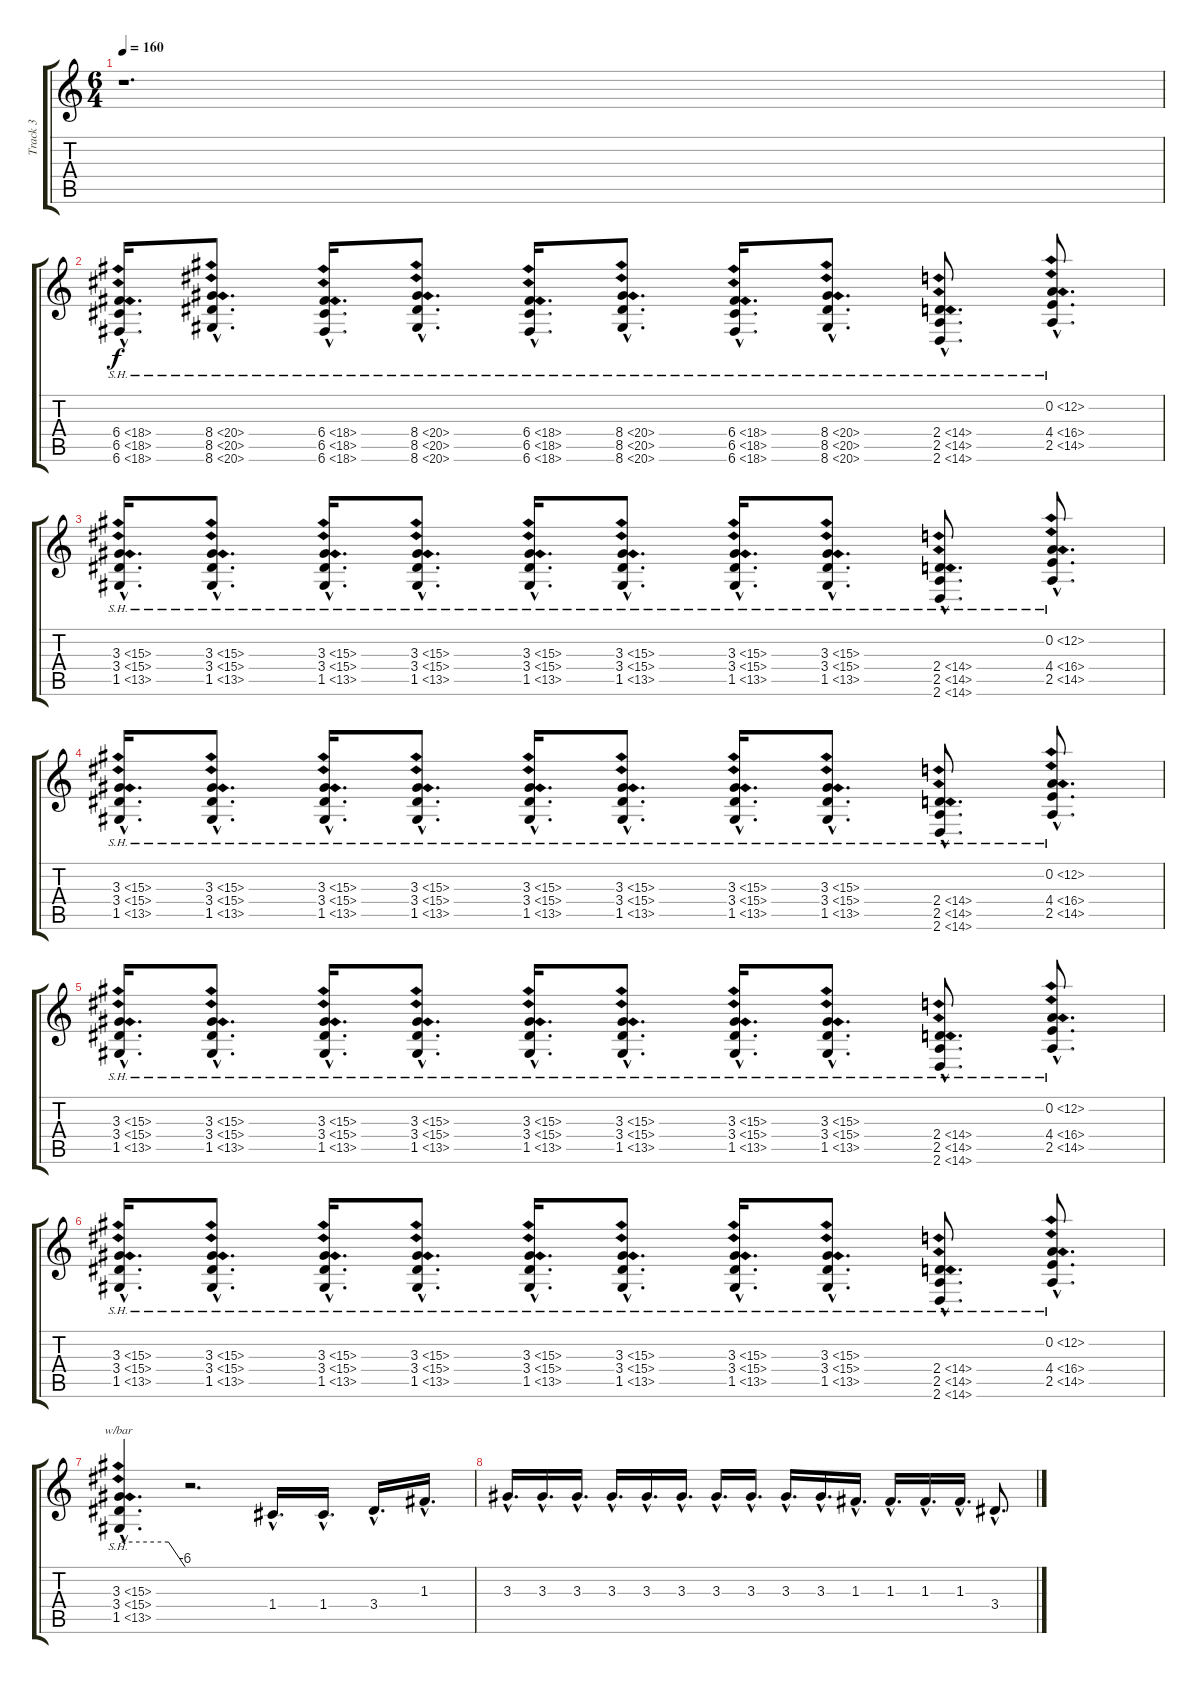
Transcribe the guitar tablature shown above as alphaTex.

\track ("Track 3" "Track 3") {instrument overdrivenguitar}
\staff {score tabs}
\tuning (D4 A3 F3 C3 G2 C2) {hide}
\ts (6 4)
\tempo 160
\clef g2
\ks c
r.1{d dy f instrument overdrivenguitar} |
(6.4{sh 12 hac} 6.5{sh 12 hac} 6.6{sh 12 hac}).16{d} (8.4{sh 12 hac} 8.5{sh 12 hac} 8.6{sh 12 hac}).8{d} (6.4{sh 12 hac} 6.5{sh 12 hac} 6.6{sh 12 hac}).16{d} (8.4{sh 12 hac} 8.5{sh 12 hac} 8.6{sh 12 hac}).8{d} (6.4{sh 12 hac} 6.5{sh 12 hac} 6.6{sh 12 hac}).16{d} (8.4{sh 12 hac} 8.5{sh 12 hac} 8.6{sh 12 hac}).8{d} (6.4{sh 12 hac} 6.5{sh 12 hac} 6.6{sh 12 hac}).16{d} (8.4{sh 12 hac} 8.5{sh 12 hac} 8.6{sh 12 hac}).8{d} (2.4{sh 12 hac} 2.5{sh 12 hac} 2.6{sh 12 hac}).8{d} (0.2{sh 12 hac} 4.4{sh 12 hac} 2.5{sh 12 hac}).8{d} |
(3.3{sh 12 hac} 3.4{sh 12 hac} 1.5{sh 12 hac}).16{d} (3.3{sh 12 hac} 3.4{sh 12 hac} 1.5{sh 12 hac}).8{d} (3.3{sh 12 hac} 3.4{sh 12 hac} 1.5{sh 12 hac}).16{d} (3.3{sh 12 hac} 3.4{sh 12 hac} 1.5{sh 12 hac}).8{d} (3.3{sh 12 hac} 3.4{sh 12 hac} 1.5{sh 12 hac}).16{d} (3.3{sh 12 hac} 3.4{sh 12 hac} 1.5{sh 12 hac}).8{d} (3.3{sh 12 hac} 3.4{sh 12 hac} 1.5{sh 12 hac}).16{d} (3.3{sh 12 hac} 3.4{sh 12 hac} 1.5{sh 12 hac}).8{d} (2.4{sh 12 hac} 2.5{sh 12 hac} 2.6{sh 12 hac}).8{d} (0.2{sh 12 hac} 4.4{sh 12 hac} 2.5{sh 12 hac}).8{d} |
(3.3{sh 12 hac} 3.4{sh 12 hac} 1.5{sh 12 hac}).16{d} (3.3{sh 12 hac} 3.4{sh 12 hac} 1.5{sh 12 hac}).8{d} (3.3{sh 12 hac} 3.4{sh 12 hac} 1.5{sh 12 hac}).16{d} (3.3{sh 12 hac} 3.4{sh 12 hac} 1.5{sh 12 hac}).8{d} (3.3{sh 12 hac} 3.4{sh 12 hac} 1.5{sh 12 hac}).16{d} (3.3{sh 12 hac} 3.4{sh 12 hac} 1.5{sh 12 hac}).8{d} (3.3{sh 12 hac} 3.4{sh 12 hac} 1.5{sh 12 hac}).16{d} (3.3{sh 12 hac} 3.4{sh 12 hac} 1.5{sh 12 hac}).8{d} (2.4{sh 12 hac} 2.5{sh 12 hac} 2.6{sh 12 hac}).8{d} (0.2{sh 12 hac} 4.4{sh 12 hac} 2.5{sh 12 hac}).8{d} |
(3.3{sh 12 hac} 3.4{sh 12 hac} 1.5{sh 12 hac}).16{d} (3.3{sh 12 hac} 3.4{sh 12 hac} 1.5{sh 12 hac}).8{d} (3.3{sh 12 hac} 3.4{sh 12 hac} 1.5{sh 12 hac}).16{d} (3.3{sh 12 hac} 3.4{sh 12 hac} 1.5{sh 12 hac}).8{d} (3.3{sh 12 hac} 3.4{sh 12 hac} 1.5{sh 12 hac}).16{d} (3.3{sh 12 hac} 3.4{sh 12 hac} 1.5{sh 12 hac}).8{d} (3.3{sh 12 hac} 3.4{sh 12 hac} 1.5{sh 12 hac}).16{d} (3.3{sh 12 hac} 3.4{sh 12 hac} 1.5{sh 12 hac}).8{d} (2.4{sh 12 hac} 2.5{sh 12 hac} 2.6{sh 12 hac}).8{d} (0.2{sh 12 hac} 4.4{sh 12 hac} 2.5{sh 12 hac}).8{d} |
(3.3{sh 12 hac} 3.4{sh 12 hac} 1.5{sh 12 hac}).16{d} (3.3{sh 12 hac} 3.4{sh 12 hac} 1.5{sh 12 hac}).8{d} (3.3{sh 12 hac} 3.4{sh 12 hac} 1.5{sh 12 hac}).16{d} (3.3{sh 12 hac} 3.4{sh 12 hac} 1.5{sh 12 hac}).8{d} (3.3{sh 12 hac} 3.4{sh 12 hac} 1.5{sh 12 hac}).16{d} (3.3{sh 12 hac} 3.4{sh 12 hac} 1.5{sh 12 hac}).8{d} (3.3{sh 12 hac} 3.4{sh 12 hac} 1.5{sh 12 hac}).16{d} (3.3{sh 12 hac} 3.4{sh 12 hac} 1.5{sh 12 hac}).8{d} (2.4{sh 12 hac} 2.5{sh 12 hac} 2.6{sh 12 hac}).8{d} (0.2{sh 12 hac} 4.4{sh 12 hac} 2.5{sh 12 hac}).8{d} |
(3.3{sh 12 hac} 3.4{sh 12 hac} 1.5{sh 12 hac}).4{d tbe (custom default 0 0 45 0 60 -24)} r.2{d} 1.4{hac}.16{d} 1.4{hac}.16{d} 3.4{hac}.16{d} 1.3{hac}.16{d} |
3.3{hac}.16{d} 3.3{hac}.16{d} 3.3{hac}.16{d} 3.3{hac}.16{d} 3.3{hac}.16{d} 3.3{hac}.16{d} 3.3{hac}.16{d} 3.3{hac}.16{d} 3.3{hac}.16{d} 3.3{hac}.16{d} 1.3{hac}.16{d} 1.3{hac}.16{d} 1.3{hac}.16{d} 1.3{hac}.16{d} 3.4{hac}.8{d}
